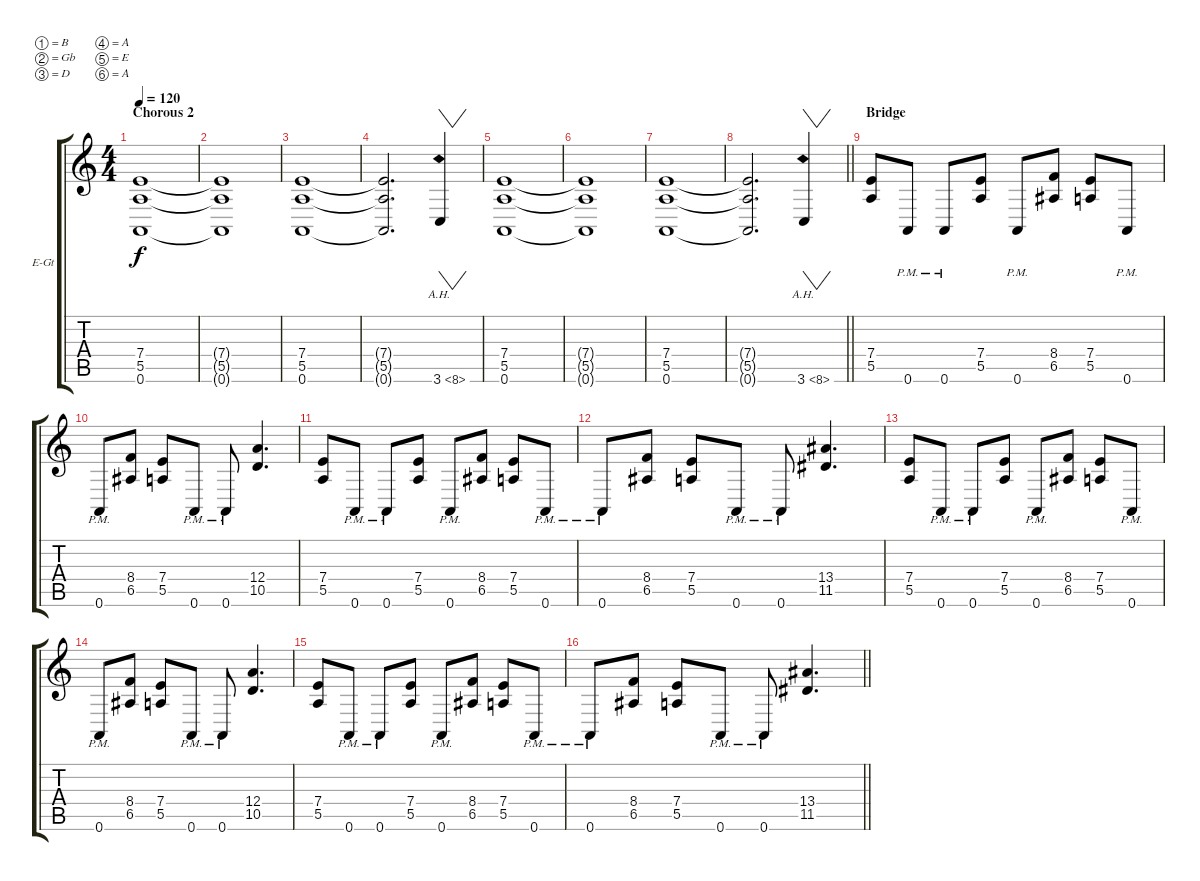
\bracketExtendMode groupsimilarinstruments
\firstSystemTrackNameOrientation horizontal
\otherSystemsTrackNameOrientation horizontal
\track ("Rhy. Gtr. 2" "E-Gt") {instrument distortionguitar}
\staff {score tabs}
\tuning (B3 Gb3 D3 A2 E2 A1)
\ts (4 4)
\section ("" "Chorous 2")
\tempo 120
\clef g2
\ks c
(7.4 5.5 0.6).1{dy f} |
(7.4{t} 5.5{t} 0.6{t}).1 |
(7.4 5.5 0.6).1 |
(7.4{t} 5.5{t} 0.6{t}).2{d} 3.6{ah 5}.4{vw} |
(7.4 5.5 0.6).1 |
(7.4{t} 5.5{t} 0.6{t}).1 |
(7.4 5.5 0.6).1 |
\barLineRight lightlight
(7.4{t} 5.5{t} 0.6{t}).2{d} 3.6{ah 5}.4{vw} |
\section ("" "Bridge")
(7.4 5.5).8 0.6{pm}.8 0.6{pm}.8 (7.4 5.5).8 0.6{pm}.8 (8.4 6.5).8 (7.4 5.5).8 0.6{pm}.8 |
0.6{pm}.8 (8.4 6.5).8 (7.4 5.5).8 0.6{pm}.8 0.6{pm}.8 (12.4 10.5).4{d} |
(7.4 5.5).8 0.6{pm}.8 0.6{pm}.8 (7.4 5.5).8 0.6{pm}.8 (8.4 6.5).8 (7.4 5.5).8 0.6{pm}.8 |
0.6{pm}.8 (8.4 6.5).8 (7.4 5.5).8 0.6{pm}.8 0.6{pm}.8 (13.4 11.5).4{d} |
(7.4 5.5).8 0.6{pm}.8 0.6{pm}.8 (7.4 5.5).8 0.6{pm}.8 (8.4 6.5).8 (7.4 5.5).8 0.6{pm}.8 |
0.6{pm}.8 (8.4 6.5).8 (7.4 5.5).8 0.6{pm}.8 0.6{pm}.8 (12.4 10.5).4{d} |
(7.4 5.5).8 0.6{pm}.8 0.6{pm}.8 (7.4 5.5).8 0.6{pm}.8 (8.4 6.5).8 (7.4 5.5).8 0.6{pm}.8 |
\barLineRight lightlight
0.6{pm}.8 (8.4 6.5).8 (7.4 5.5).8 0.6{pm}.8 0.6{pm}.8 (13.4 11.5).4{d}
